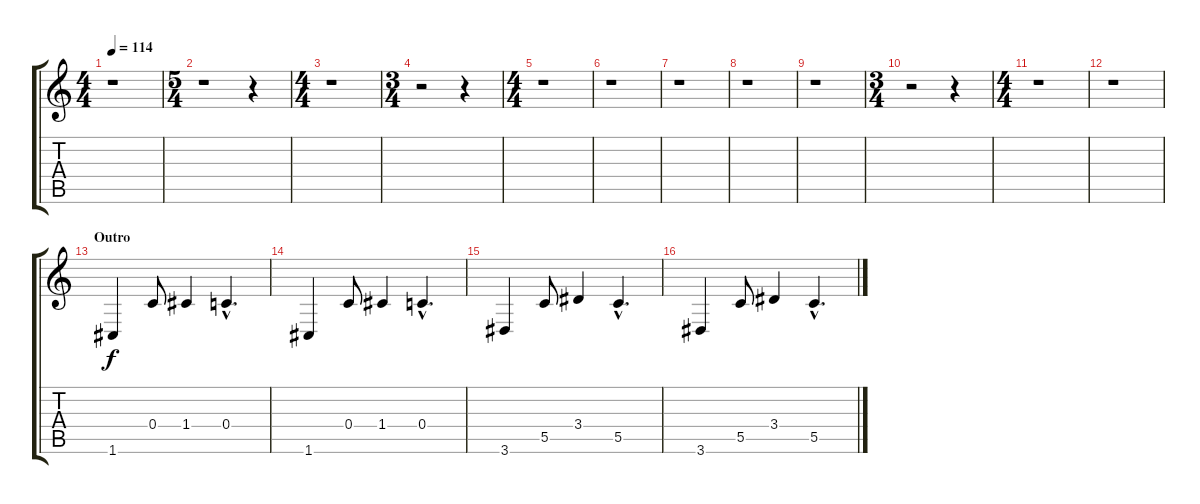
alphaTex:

\track "" {instrument distortionguitar}
\staff {score tabs}
\tuning (D4 A3 F3 C3 G2 C2) {hide}
\ts (4 4)
\tempo 114
\clef g2
\ks c
r.1{dy f} |
\ts (5 4)
r.1 r.4 |
\ts (4 4)
r.1 |
\ts (3 4)
r.2 r.4 |
\ts (4 4)
r.1 |
r.1 |
r.1 |
r.1 |
r.1 |
\ts (3 4)
r.2 r.4 |
\ts (4 4)
r.1 |
r.1 |
\section ("" "Outro")
1.6.4 0.4.8 1.4.4 0.4{hac}.4{d} |
1.6.4 0.4.8 1.4.4 0.4{hac}.4{d} |
3.6.4 5.5.8 3.4.4 5.5{hac}.4{d} |
3.6.4 5.5.8 3.4.4 5.5{hac}.4{d}
